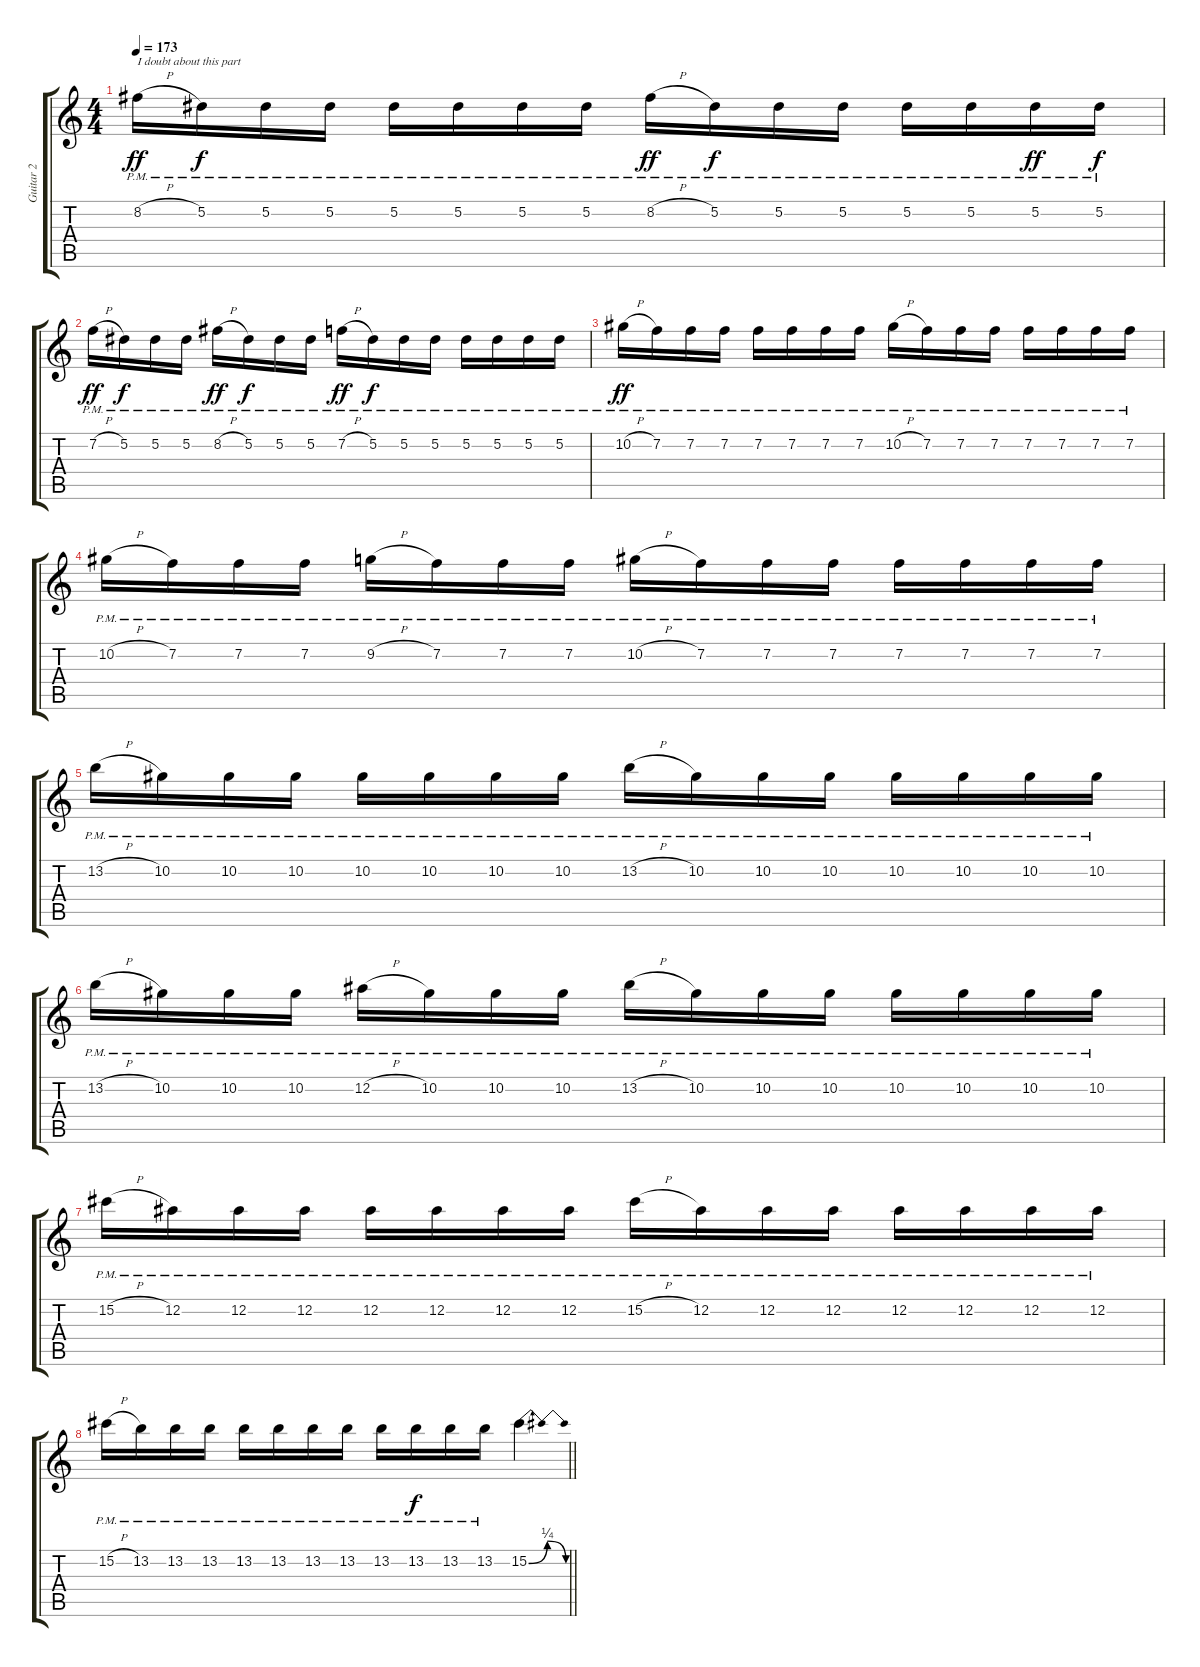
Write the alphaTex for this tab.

\track ("Guitar 2" "Guitar 2") {instrument distortionguitar}
\staff {score tabs}
\tuning (Eb4 Bb3 Gb3 Db3 Ab2 Db2) {hide}
\ts (4 4)
\tempo 173
\clef g2
\ks c
8.2{h pm}.16{txt "I doubt about this part" dy ff volume 12} 5.2{pm}.16{dy f} 5.2{pm}.16 5.2{pm}.16 5.2{pm}.16 5.2{pm}.16 5.2{pm}.16 5.2{pm}.16 8.2{h pm}.16{dy ff} 5.2{pm}.16{dy f} 5.2{pm}.16 5.2{pm}.16 5.2{pm}.16 5.2{pm}.16 5.2{pm}.16{dy ff} 5.2{pm}.16{dy f} |
7.2{h pm}.16{dy ff} 5.2{pm}.16{dy f} 5.2{pm}.16 5.2{pm}.16 8.2{h pm}.16{dy ff} 5.2{pm}.16{dy f} 5.2{pm}.16 5.2{pm}.16 7.2{h pm}.16{dy ff} 5.2{pm}.16{dy f} 5.2{pm}.16 5.2{pm}.16 5.2{pm}.16 5.2{pm}.16 5.2{pm}.16 5.2{pm}.16 |
10.2{h pm}.16{dy ff} 7.2{pm}.16 7.2{pm}.16 7.2{pm}.16 7.2{pm}.16 7.2{pm}.16 7.2{pm}.16 7.2{pm}.16 10.2{h pm}.16 7.2{pm}.16 7.2{pm}.16 7.2{pm}.16 7.2{pm}.16 7.2{pm}.16 7.2{pm}.16 7.2{pm}.16 |
10.2{h pm}.16 7.2{pm}.16 7.2{pm}.16 7.2{pm}.16 9.2{h pm}.16 7.2{pm}.16 7.2{pm}.16 7.2{pm}.16 10.2{h pm}.16 7.2{pm}.16 7.2{pm}.16 7.2{pm}.16 7.2{pm}.16 7.2{pm}.16 7.2{pm}.16 7.2{pm}.16 |
13.2{h pm}.16 10.2{pm}.16 10.2{pm}.16 10.2{pm}.16 10.2{pm}.16 10.2{pm}.16 10.2{pm}.16 10.2{pm}.16 13.2{h pm}.16 10.2{pm}.16 10.2{pm}.16 10.2{pm}.16 10.2{pm}.16 10.2{pm}.16 10.2{pm}.16 10.2{pm}.16 |
13.2{h pm}.16 10.2{pm}.16 10.2{pm}.16 10.2{pm}.16 12.2{h pm}.16 10.2{pm}.16 10.2{pm}.16 10.2{pm}.16 13.2{h pm}.16 10.2{pm}.16 10.2{pm}.16 10.2{pm}.16 10.2{pm}.16 10.2{pm}.16 10.2{pm}.16 10.2{pm}.16 |
15.2{h pm}.16 12.2{pm}.16 12.2{pm}.16 12.2{pm}.16 12.2{pm}.16 12.2{pm}.16 12.2{pm}.16 12.2{pm}.16 15.2{h pm}.16 12.2{pm}.16 12.2{pm}.16 12.2{pm}.16 12.2{pm}.16 12.2{pm}.16 12.2{pm}.16 12.2{pm}.16 |
\barLineRight lightlight
15.2{h pm}.16 13.2{pm}.16 13.2{pm}.16 13.2{pm}.16 13.2{pm}.16 13.2{pm}.16 13.2{pm}.16 13.2{pm}.16 13.2{pm}.16 13.2{pm}.16{dy f} 13.2{pm}.16 13.2{pm}.16 15.2{be (bendrelease 0 0 9 1 29 1 60 0)}.4
